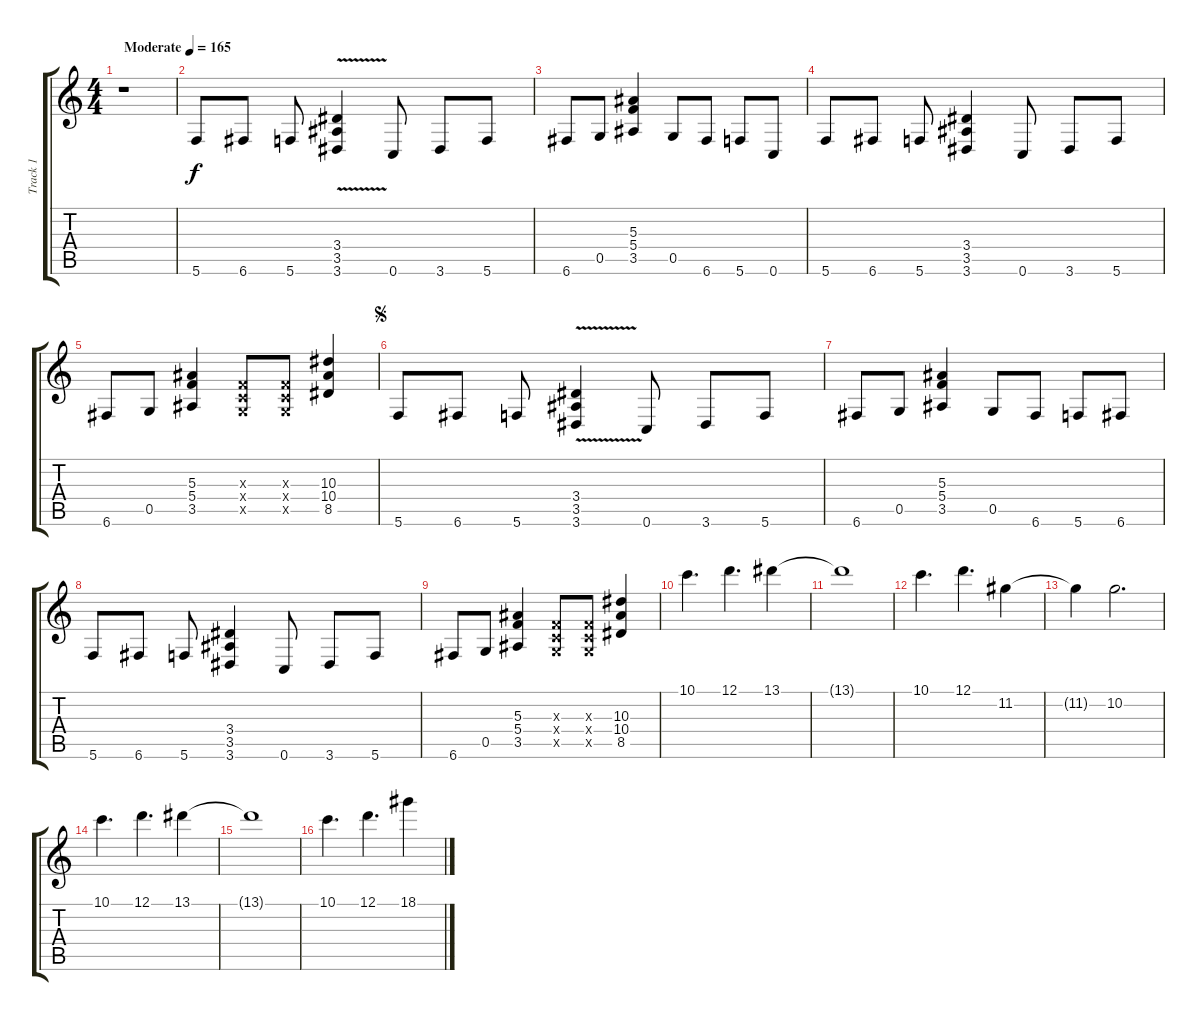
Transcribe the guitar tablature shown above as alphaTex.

\track ("Track 1" "Track 1") {instrument distortionguitar}
\staff {score tabs}
\tuning (D4 A3 F3 C3 G2 C2) {hide}
\ts (4 4)
\tempo (165 "Moderate")
\clef g2
\ks c
r.1{dy f instrument distortionguitar} |
5.6.8 6.6.8 5.6.8 (3.4{v} 3.5 3.6).4 0.6.8 3.6.8 5.6.8 |
6.6.8 0.5.8 (5.3 5.4 3.5).4 0.5.8 6.6.8 5.6.8 0.6.8 |
5.6.8 6.6.8 5.6.8 (3.4 3.5 3.6).4 0.6.8 3.6.8 5.6.8 |
6.6.8 0.5.8 (5.3 5.4 3.5).4 (0.3{x} 0.4{x} 0.5{x}).8 (0.3{x} 0.4{x} 0.5{x}).8 (10.3 10.4 8.5).4 |
\jump segno
5.6.8 6.6.8 5.6.8 (3.4{v} 3.5 3.6).4 0.6.8 3.6.8 5.6.8 |
6.6.8 0.5.8 (5.3 5.4 3.5).4 0.5.8 6.6.8 5.6.8 6.6.8 |
5.6.8 6.6.8 5.6.8 (3.4 3.5 3.6).4 0.6.8 3.6.8 5.6.8 |
6.6.8 0.5.8 (5.3 5.4 3.5).4 (0.3{x} 0.4{x} 0.5{x}).8 (0.3{x} 0.4{x} 0.5{x}).8 (10.3 10.4 8.5).4 |
10.1.4{d instrument electricguitarclean} 12.1.4{d} 13.1.4 |
13.1{t}.1 |
10.1.4{d} 12.1.4{d} 11.2.4 |
11.2{t}.4 10.2.2{d} |
10.1.4{d instrument electricguitarclean} 12.1.4{d} 13.1.4 |
13.1{t}.1 |
10.1.4{d} 12.1.4{d} 18.1.4
